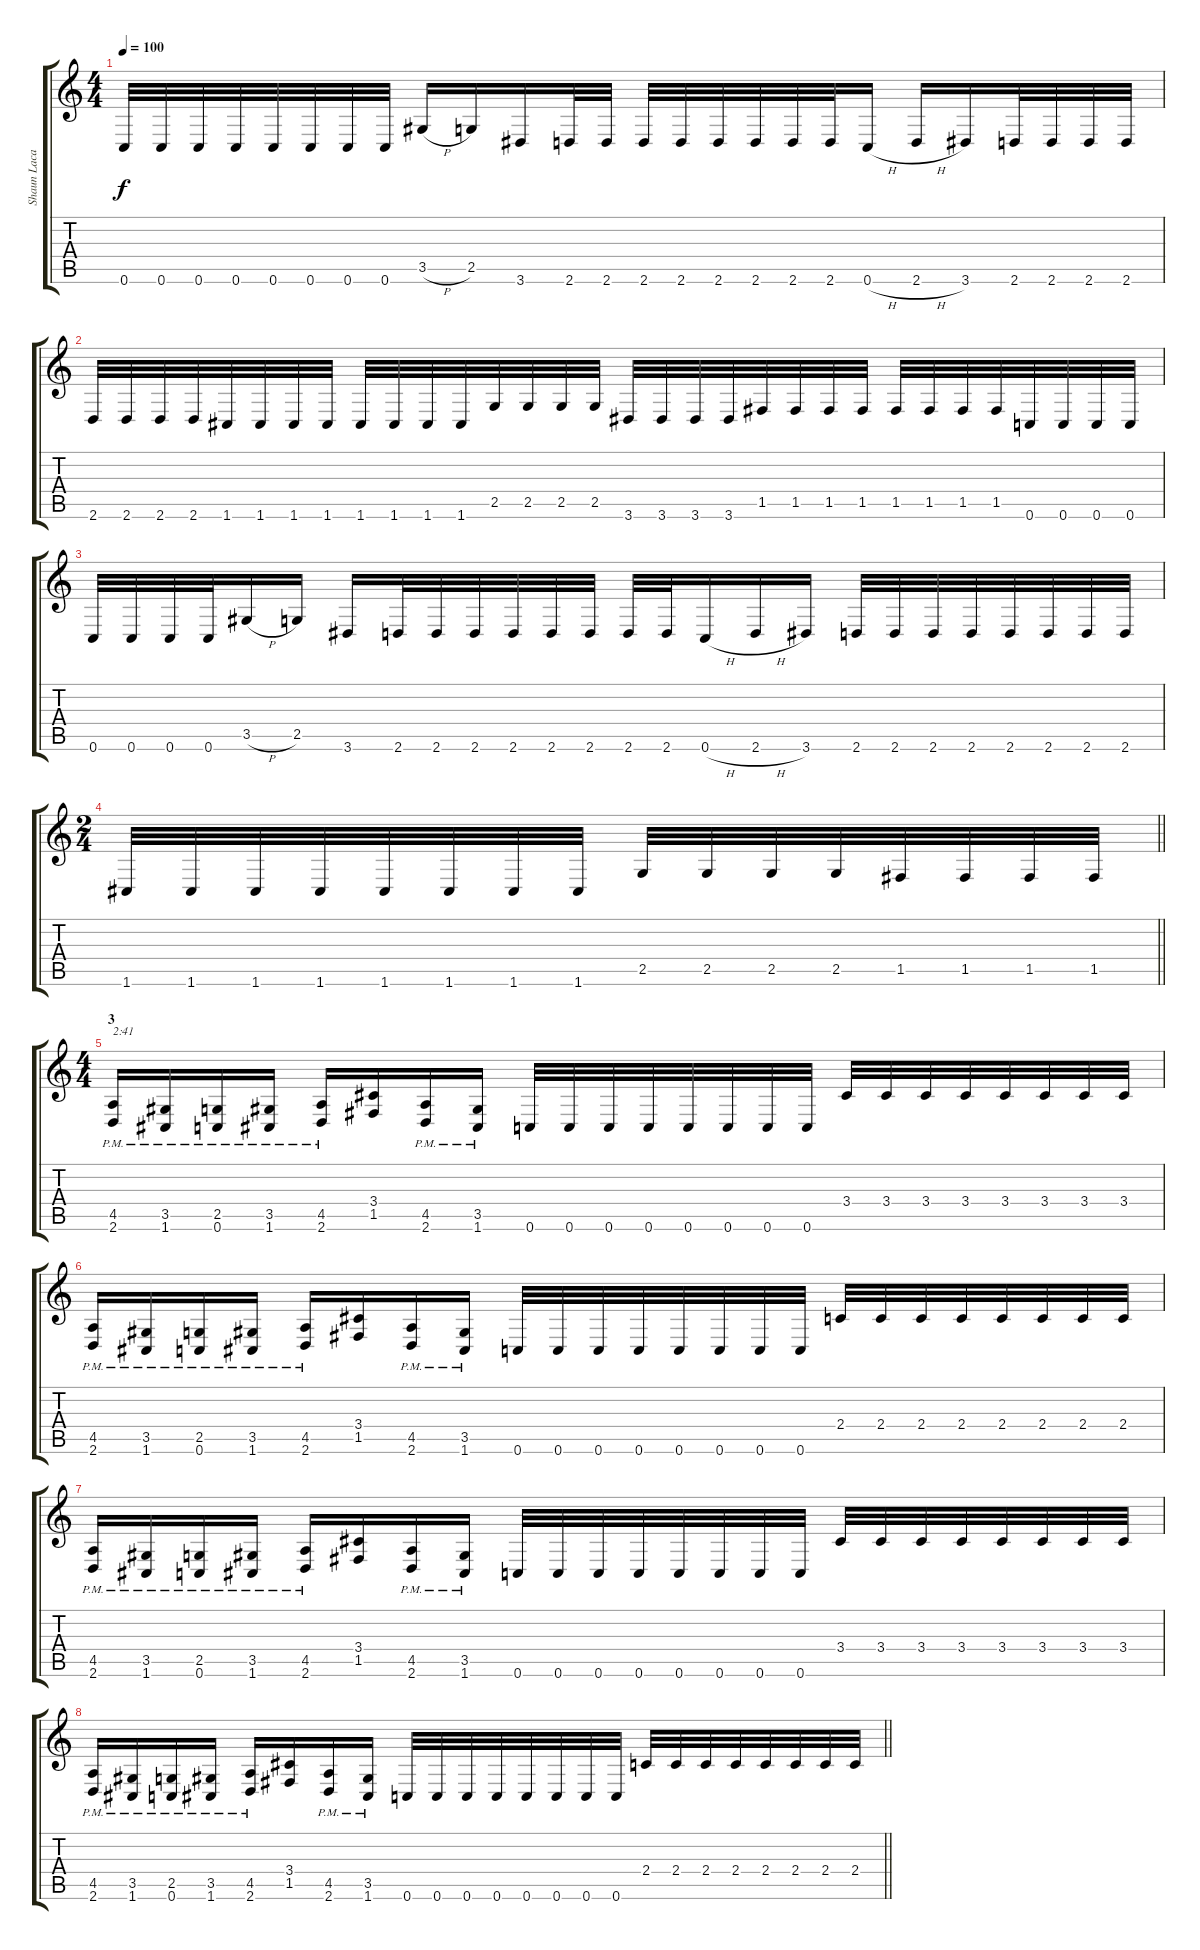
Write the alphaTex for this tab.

\track ("Shaun Lacanne" "Shaun Laca") {instrument distortionguitar}
\staff {score tabs}
\tuning (C4 G3 Eb3 Bb2 F2 C2) {hide}
\ts (4 4)
\tempo 100
\clef g2
\ks c
0.6.32{dy f} 0.6.32 0.6.32 0.6.32 0.6.32 0.6.32 0.6.32 0.6.32 3.5{h}.16 2.5.16 3.6.16 2.6.32 2.6.32 2.6.32 2.6.32 2.6.32 2.6.32 2.6.32 2.6.32 0.6{h}.16 2.6{h}.16 3.6.16 2.6.32 2.6.32 2.6.32 2.6.32 |
2.6.32 2.6.32 2.6.32 2.6.32 1.6.32 1.6.32 1.6.32 1.6.32 1.6.32 1.6.32 1.6.32 1.6.32 2.5.32 2.5.32 2.5.32 2.5.32 3.6.32 3.6.32 3.6.32 3.6.32 1.5.32 1.5.32 1.5.32 1.5.32 1.5.32 1.5.32 1.5.32 1.5.32 0.6.32 0.6.32 0.6.32 0.6.32 |
0.6.32 0.6.32 0.6.32 0.6.32 3.5{h}.16 2.5.16 3.6.16 2.6.32 2.6.32 2.6.32 2.6.32 2.6.32 2.6.32 2.6.32 2.6.32 0.6{h}.16 2.6{h}.16 3.6.16 2.6.32 2.6.32 2.6.32 2.6.32 2.6.32 2.6.32 2.6.32 2.6.32 |
\ts (2 4)
\barLineRight lightlight
1.6.32 1.6.32 1.6.32 1.6.32 1.6.32 1.6.32 1.6.32 1.6.32 2.5.32 2.5.32 2.5.32 2.5.32 1.5.32 1.5.32 1.5.32 1.5.32 |
\ts (4 4)
\section ("" "3")
(4.5{pm} 2.6{pm}).16{txt "2:41"} (3.5{pm} 1.6{pm}).16 (2.5{pm} 0.6{pm}).16 (3.5{pm} 1.6{pm}).16 (4.5{pm} 2.6{pm}).16 (3.4 1.5).16 (4.5{pm} 2.6{pm}).16 (3.5{pm} 1.6{pm}).16 0.6.32 0.6.32 0.6.32 0.6.32 0.6.32 0.6.32 0.6.32 0.6.32 3.4.32 3.4.32 3.4.32 3.4.32 3.4.32 3.4.32 3.4.32 3.4.32 |
(4.5{pm} 2.6{pm}).16 (3.5{pm} 1.6{pm}).16 (2.5{pm} 0.6{pm}).16 (3.5{pm} 1.6{pm}).16 (4.5{pm} 2.6{pm}).16 (3.4 1.5).16 (4.5{pm} 2.6{pm}).16 (3.5{pm} 1.6{pm}).16 0.6.32 0.6.32 0.6.32 0.6.32 0.6.32 0.6.32 0.6.32 0.6.32 2.4.32 2.4.32 2.4.32 2.4.32 2.4.32 2.4.32 2.4.32 2.4.32 |
(4.5{pm} 2.6{pm}).16 (3.5{pm} 1.6{pm}).16 (2.5{pm} 0.6{pm}).16 (3.5{pm} 1.6{pm}).16 (4.5{pm} 2.6{pm}).16 (3.4 1.5).16 (4.5{pm} 2.6{pm}).16 (3.5{pm} 1.6{pm}).16 0.6.32 0.6.32 0.6.32 0.6.32 0.6.32 0.6.32 0.6.32 0.6.32 3.4.32 3.4.32 3.4.32 3.4.32 3.4.32 3.4.32 3.4.32 3.4.32 |
\barLineRight lightlight
(4.5{pm} 2.6{pm}).16 (3.5{pm} 1.6{pm}).16 (2.5{pm} 0.6{pm}).16 (3.5{pm} 1.6{pm}).16 (4.5{pm} 2.6{pm}).16 (3.4 1.5).16 (4.5{pm} 2.6{pm}).16 (3.5{pm} 1.6{pm}).16 0.6.32 0.6.32 0.6.32 0.6.32 0.6.32 0.6.32 0.6.32 0.6.32 2.4.32 2.4.32 2.4.32 2.4.32 2.4.32 2.4.32 2.4.32 2.4.32
